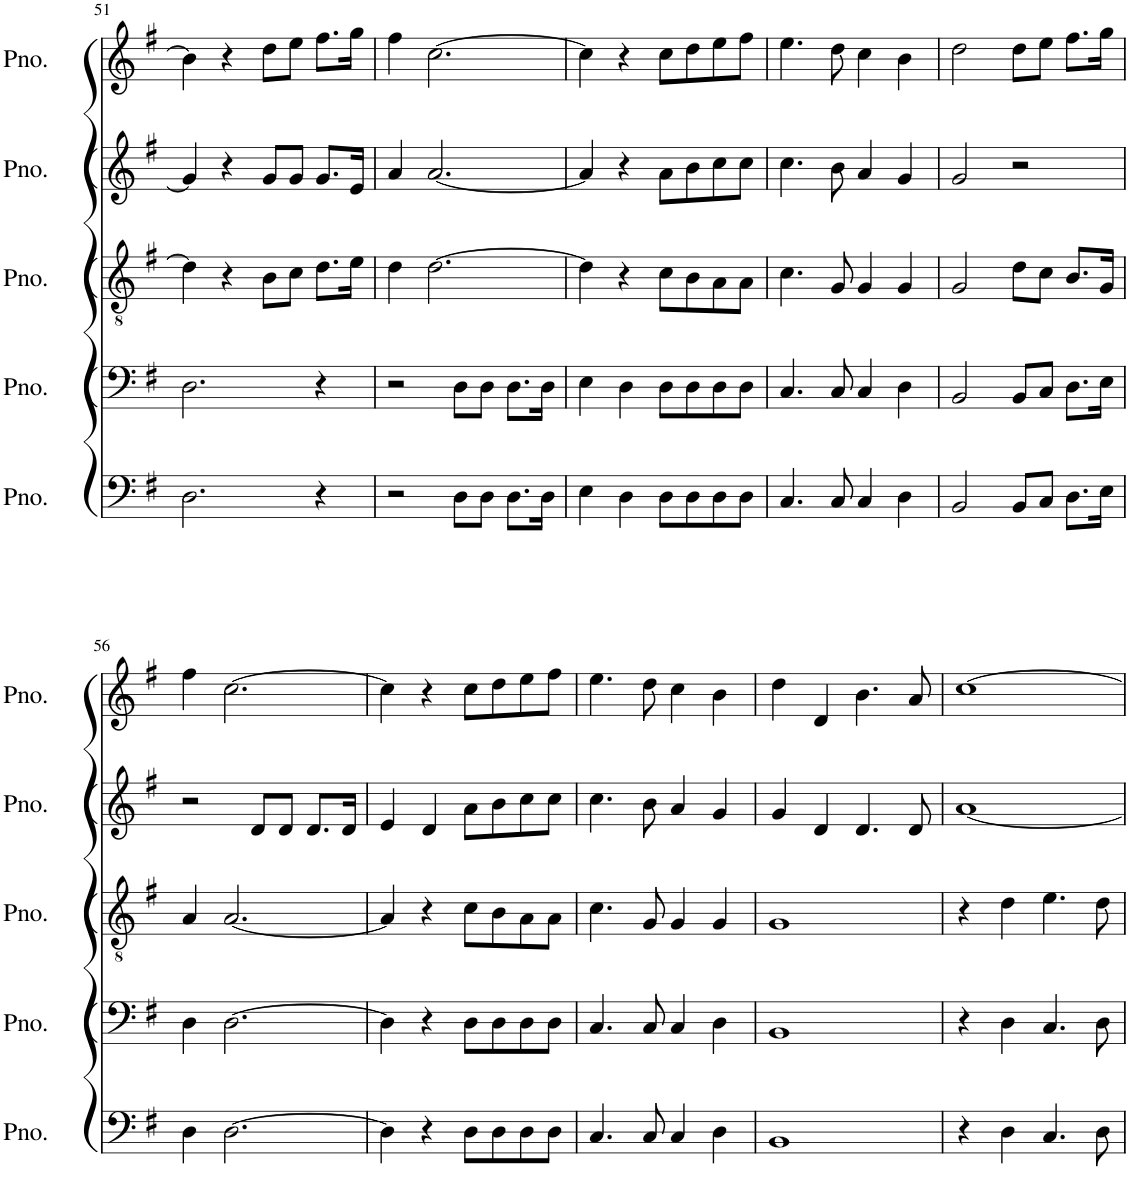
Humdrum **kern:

**kern	**kern	**kern	**kern	**kern
*part5	*part4	*part3	*part2	*part1
*staff5	*staff4	*staff3	*staff2	*staff1
*I"Piano	*I"Piano	*I"Piano	*I"Piano	*I"Piano
*I'Pno.	*I'Pno.	*I'Pno.	*I'Pno.	*I'Pno.
!!LO:PB:g=z
*clefF4	*clefF4	*clefGv2	*clefG2	*clefG2
*k[f#]	*k[f#]	*k[f#]	*k[f#]	*k[f#]
*M4/4	*M4/4	*M4/4	*M4/4	*M4/4
=51	=51	=51	=51	=51
2.D\	2.D\	4d\]	4g/]	4b\]
.	.	4r	4r	4r
.	.	8B\L	8g/L	8dd\L
.	.	8c\J	8g/J	8ee\J
4r	4r	8.d\L	8.g/L	8.ff#\L
.	.	16e\Jk	16e/Jk	16gg\Jk
=52	=52	=52	=52	=52
2r	2r	4d\	4a/	4ff#\
.	.	[2.d\	[2.a/	[2.cc\
8D\L	8D\L	.	.	.
8D\J	8D\J	.	.	.
8.D\L	8.D\L	.	.	.
16D\Jk	16D\Jk	.	.	.
=53	=53	=53	=53	=53
4E\	4E\	4d\]	4a/]	4cc\]
4D\	4D\	4r	4r	4r
8D\L	8D\L	8c\L	8a\L	8cc\L
8D\	8D\	8B\	8b\	8dd\
8D\	8D\	8A\	8cc\	8ee\
8D\J	8D\J	8A\J	8cc\J	8ff#\J
=54	=54	=54	=54	=54
4.C/	4.C/	4.c\	4.cc\	4.ee\
8C/	8C/	8G/	8b\	8dd\
4C/	4C/	4G/	4a/	4cc\
4D\	4D\	4G/	4g/	4b\
=55	=55	=55	=55	=55
2BB/	2BB/	2G/	2g/	2dd\
8BB/L	8BB/L	8d\L	2r	8dd\L
8C/J	8C/J	8c\J	.	8ee\J
8.D\L	8.D\L	8.B/L	.	8.ff#\L
16E\Jk	16E\Jk	16G/Jk	.	16gg\Jk
!!LO:LB:g=z
=56	=56	=56	=56	=56
4D\	4D\	4A/	2r	4ff#\
[2.D\	[2.D\	[2.A/	.	[2.cc\
.	.	.	8d/L	.
.	.	.	8d/J	.
.	.	.	8.d/L	.
.	.	.	16d/Jk	.
=57	=57	=57	=57	=57
4D\]	4D\]	4A/]	4e/	4cc\]
4r	4r	4r	4d/	4r
8D\L	8D\L	8c\L	8a\L	8cc\L
8D\	8D\	8B\	8b\	8dd\
8D\	8D\	8A\	8cc\	8ee\
8D\J	8D\J	8A\J	8cc\J	8ff#\J
=58	=58	=58	=58	=58
4.C/	4.C/	4.c\	4.cc\	4.ee\
8C/	8C/	8G/	8b\	8dd\
4C/	4C/	4G/	4a/	4cc\
4D\	4D\	4G/	4g/	4b\
=59	=59	=59	=59	=59
1BB	1BB	1G	4g/	4dd\
.	.	.	4d/	4d/
.	.	.	4.d/	4.b\
.	.	.	8d/	8a/
=60	=60	=60	=60	=60
4r	4r	4r	[1a	[1cc
4D\	4D\	4d\	.	.
4.C/	4.C/	4.e\	.	.
8D\	8D\	8d\	.	.
=	=	=	=	=
*-	*-	*-	*-	*-
